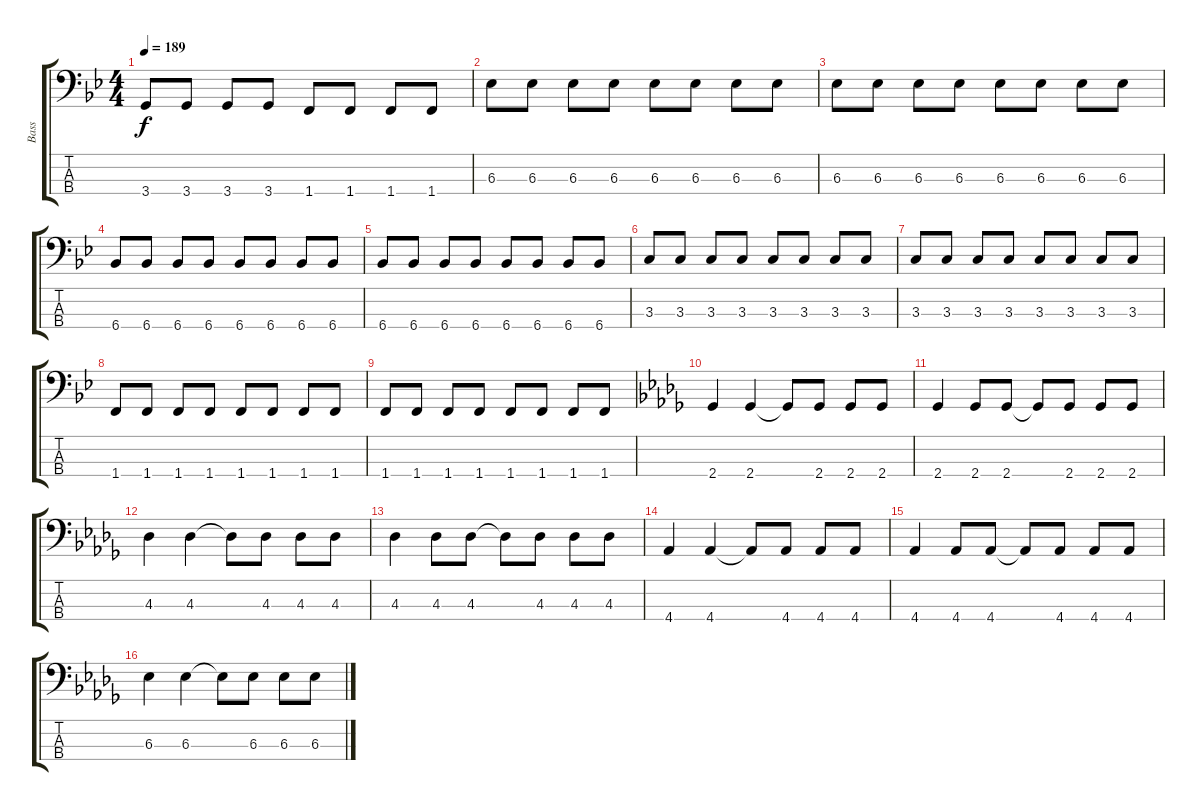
\track ("Bass" "Bass") {instrument electricbasspick}
\staff {score tabs}
\tuning (G2 D2 A1 E1) {hide}
\ts (4 4)
\tempo 189
\clef f4
\ks bb
3.4.8{dy f} 3.4.8 3.4.8 3.4.8 1.4.8 1.4.8 1.4.8 1.4.8 |
6.3.8 6.3.8 6.3.8 6.3.8 6.3.8 6.3.8 6.3.8 6.3.8 |
6.3.8 6.3.8 6.3.8 6.3.8 6.3.8 6.3.8 6.3.8 6.3.8 |
6.4.8 6.4.8 6.4.8 6.4.8 6.4.8 6.4.8 6.4.8 6.4.8 |
6.4.8 6.4.8 6.4.8 6.4.8 6.4.8 6.4.8 6.4.8 6.4.8 |
3.3.8 3.3.8 3.3.8 3.3.8 3.3.8 3.3.8 3.3.8 3.3.8 |
3.3.8 3.3.8 3.3.8 3.3.8 3.3.8 3.3.8 3.3.8 3.3.8 |
1.4.8 1.4.8 1.4.8 1.4.8 1.4.8 1.4.8 1.4.8 1.4.8 |
1.4.8 1.4.8 1.4.8 1.4.8 1.4.8 1.4.8 1.4.8 1.4.8 |
\ks db
2.4.4 2.4.4 2.4{t}.8 2.4.8 2.4.8 2.4.8 |
2.4.4 2.4.8 2.4.8 2.4{t}.8 2.4.8 2.4.8 2.4.8 |
4.3.4 4.3.4 4.3{t}.8 4.3.8 4.3.8 4.3.8 |
4.3.4 4.3.8 4.3.8 4.3{t}.8 4.3.8 4.3.8 4.3.8 |
4.4.4 4.4.4 4.4{t}.8 4.4.8 4.4.8 4.4.8 |
4.4.4 4.4.8 4.4.8 4.4{t}.8 4.4.8 4.4.8 4.4.8 |
6.3.4 6.3.4 6.3{t}.8 6.3.8 6.3.8 6.3.8
